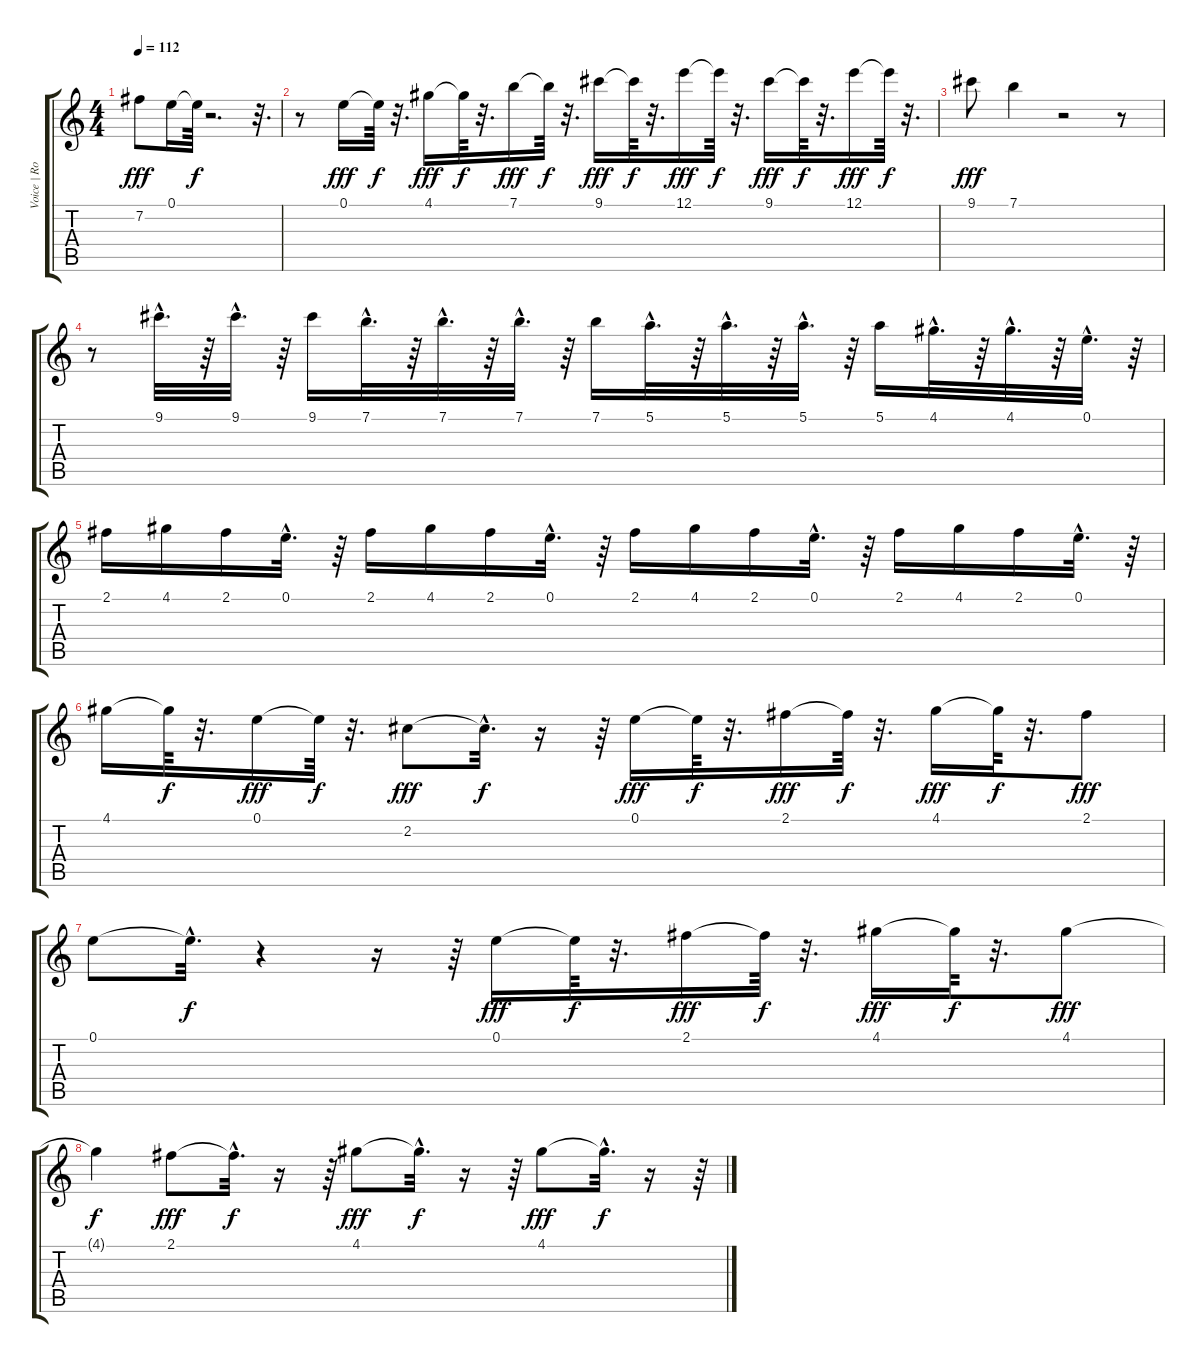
\track ("Voice | Rocket Queen" "Voice | Ro") {instrument overdrivenguitar}
\staff {score tabs}
\tuning (E4 B3 G3 D3 A2 E2) {hide}
\ts (4 4)
\tempo 112
\clef g2
\ks c
7.2.8{dy fff} 0.1.16 0.1{t}.64{dy f} r.2{d} r.32{d} |
r.8 0.1.16{dy fff} 0.1{t}.64{dy f} r.32{d} 4.1.16{dy fff} 4.1{t}.64{dy f} r.32{d} 7.1.16{dy fff} 7.1{t}.64{dy f} r.32{d} 9.1.16{dy fff} 9.1{t}.64{dy f} r.32{d} 12.1.16{dy fff} 12.1{t}.64{dy f} r.32{d} 9.1.16{dy fff} 9.1{t}.64{dy f} r.32{d} 12.1.16{dy fff} 12.1{t}.64{dy f} r.32{d} |
9.1.8{dy fff} 7.1.4 r.2 r.8 |
r.8 9.1{hac}.32{d} r.64 9.1{hac}.32{d} r.64 9.1.16 7.1{hac}.32{d} r.64 7.1{hac}.32{d} r.64 7.1{hac}.32{d} r.64 7.1.16 5.1{hac}.32{d} r.64 5.1{hac}.32{d} r.64 5.1{hac}.32{d} r.64 5.1.16 4.1{hac}.32{d} r.64 4.1{hac}.32{d} r.64 0.1{hac}.32{d} r.64 |
2.1.16 4.1.16 2.1.16 0.1{hac}.32{d} r.64 2.1.16 4.1.16 2.1.16 0.1{hac}.32{d} r.64 2.1.16 4.1.16 2.1.16 0.1{hac}.32{d} r.64 2.1.16 4.1.16 2.1.16 0.1{hac}.32{d} r.64 |
4.1.16 4.1{t}.64{dy f} r.32{d} 0.1.16{dy fff} 0.1{t}.64{dy f} r.32{d} 2.2.8{dy fff} 2.2{hac t}.32{d dy f} r.16 r.64 0.1.16{dy fff} 0.1{t}.64{dy f} r.32{d} 2.1.16{dy fff} 2.1{t}.64{dy f} r.32{d} 4.1.16{dy fff} 4.1{t}.64{dy f} r.32{d} 2.1.8{dy fff} |
0.1.8 0.1{hac t}.32{d dy f} r.4 r.16 r.64 0.1.16{dy fff} 0.1{t}.64{dy f} r.32{d} 2.1.16{dy fff} 2.1{t}.64{dy f} r.32{d} 4.1.16{dy fff} 4.1{t}.64{dy f} r.32{d} 4.1.8{dy fff} |
4.1{t}.4{dy f} 2.1.8{dy fff} 2.1{hac t}.32{d dy f} r.16 r.64 4.1.8{dy fff} 4.1{hac t}.32{d dy f} r.16 r.64 4.1.8{dy fff} 4.1{hac t}.32{d dy f} r.16 r.64
